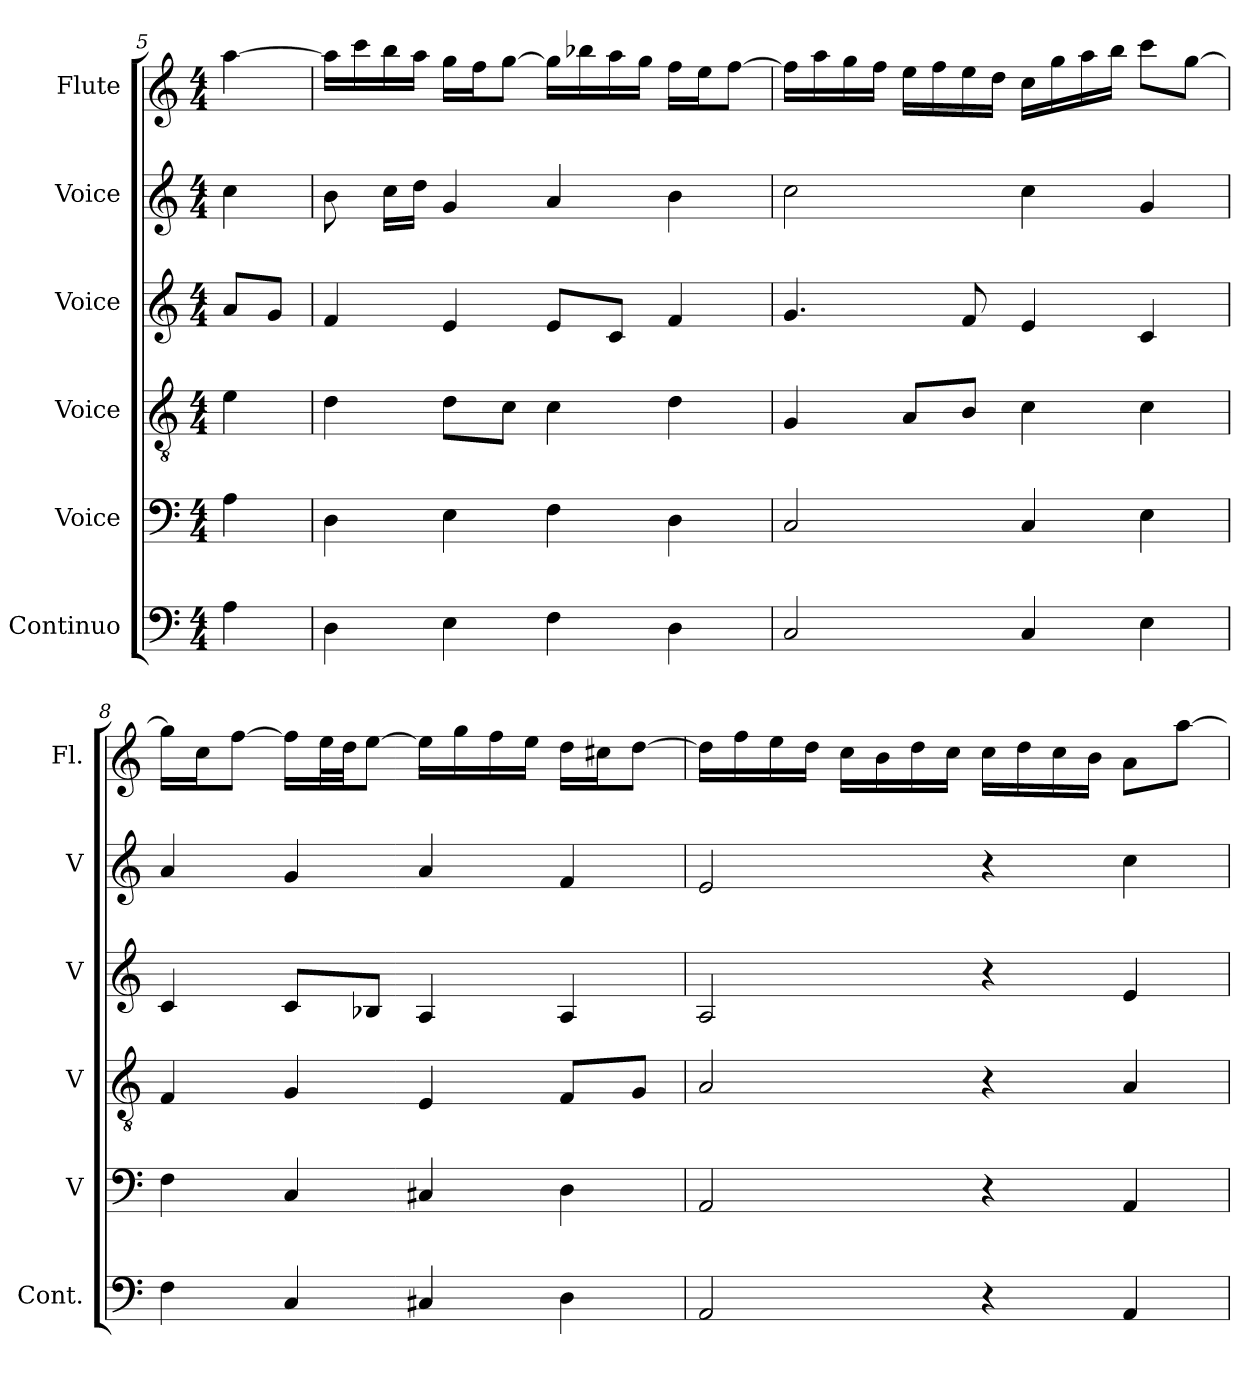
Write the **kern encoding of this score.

**kern	**kern	**kern	**kern	**kern	**kern
*part6	*part5	*part4	*part3	*part2	*part1
*staff6	*staff5	*staff4	*staff3	*staff2	*staff1
*I"Continuo	*I"Voice	*I"Voice	*I"Voice	*I"Voice	*I"Flute
*I'Cont.	*I'V	*I'V	*I'V	*I'V	*I'Fl.
*clefF4	*clefF4	*clefGv2	*clefG2	*clefG2	*clefG2
*k[]	*k[]	*k[]	*k[]	*k[]	*k[]
*M4/4	*M4/4	*M4/4	*M4/4	*M4/4	*M4/4
=5	=5	=5	=5	=5	=5
4A	4A	4e	8aL	4cc	[4aa
.	.	.	8gJ	.	.
=6	=6	=6	=6	=6	=6
4D	4D	4d	4f	8b	16aaLL]
.	.	.	.	.	16ccc
.	.	.	.	16ccLL	16bb
.	.	.	.	16ddJJ	16aaJJ
4E	4E	8dL	4e	4g	16ggLL
.	.	.	.	.	16ffJ
.	.	8cJ	.	.	[8ggJ
4F	4F	4c	8eL	4a	16ggLL]
.	.	.	.	.	16bb-X
.	.	.	8cJ	.	16aa
.	.	.	.	.	16ggJJ
4D	4D	4d	4f	4b	16ffLL
.	.	.	.	.	16eeJ
.	.	.	.	.	[8ffJ
=7	=7	=7	=7	=7	=7
2C	2C	4G	4.g	2cc	16ffLL]
.	.	.	.	.	16aa
.	.	.	.	.	16gg
.	.	.	.	.	16ffJJ
.	.	8AL	.	.	16eeLL
.	.	.	.	.	16ff
.	.	8BJ	8f	.	16ee
.	.	.	.	.	16ddJJ
4C	4C	4c	4e	4cc	16ccLL
.	.	.	.	.	16gg
.	.	.	.	.	16aa
.	.	.	.	.	16bbJJ
4E	4E	4c	4c	4g	8cccL
.	.	.	.	.	[8ggJ
=8	=8	=8	=8	=8	=8
4F	4F	4F	4c	4a	16ggLL]
.	.	.	.	.	16ccJ
.	.	.	.	.	[8ffJ
4C	4C	4G	8cL	4g	16ffLL]
.	.	.	.	.	32eeL
.	.	.	.	.	32ddJJ
.	.	.	8B-XJ	.	[8eeJ
4C#X	4C#X	4E	4A	4a	16eeLL]
.	.	.	.	.	16gg
.	.	.	.	.	16ff
.	.	.	.	.	16eeJJ
4D	4D	8FL	4A	4f	16ddLL
.	.	.	.	.	16cc#XJ
.	.	8GJ	.	.	[8ddJ
=9	=9	=9	=9	=9	=9
2AA	2AA	2A	2A	2e	16ddLL]
.	.	.	.	.	16ff
.	.	.	.	.	16ee
.	.	.	.	.	16ddJJ
.	.	.	.	.	16ccLL
.	.	.	.	.	16b
.	.	.	.	.	16dd
.	.	.	.	.	16ccJJ
4r	4r	4r	4r	4r	16ccLL
.	.	.	.	.	16dd
.	.	.	.	.	16cc
.	.	.	.	.	16bJJ
4AA	4AA	4A	4e	4cc	8aL
.	.	.	.	.	[8aaJ
=	=	=	=	=	=
*-	*-	*-	*-	*-	*-
